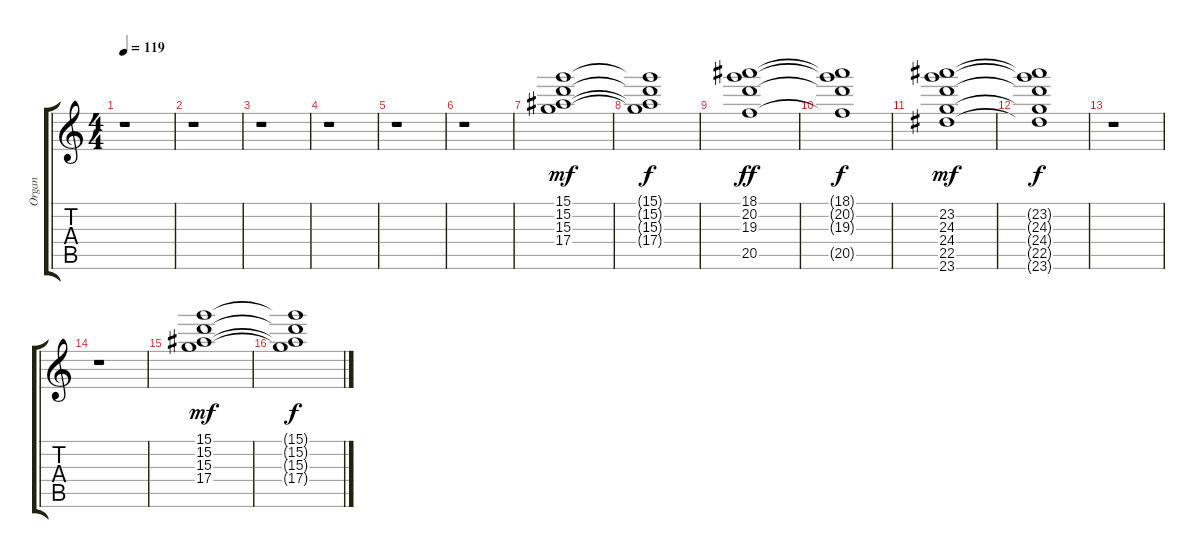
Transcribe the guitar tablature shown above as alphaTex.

\track ("Organ                           " "Organ     ") {instrument acousticguitarsteel}
\staff {score tabs}
\tuning (E4 B3 G3 D3 A2 E2) {hide}
\ts (4 4)
\tempo 119
\clef g2
\ks c
r.1{dy f} |
r.1 |
r.1 |
r.1 |
r.1 |
r.1 |
(15.1 15.2 15.3 17.4).1{dy mf} |
(15.1{t} 15.2{t} 15.3{t} 17.4{t}).1{dy f} |
(18.1 20.2 19.3 20.5).1{dy ff} |
(18.1{t} 20.2{t} 19.3{t} 20.5{t}).1{dy f} |
(23.2 24.3 24.4 22.5 23.6).1{dy mf} |
(23.2{t} 24.3{t} 24.4{t} 22.5{t} 23.6{t}).1{dy f} |
r.1 |
r.1 |
(15.1 15.2 15.3 17.4).1{dy mf} |
(15.1{t} 15.2{t} 15.3{t} 17.4{t}).1{dy f}
